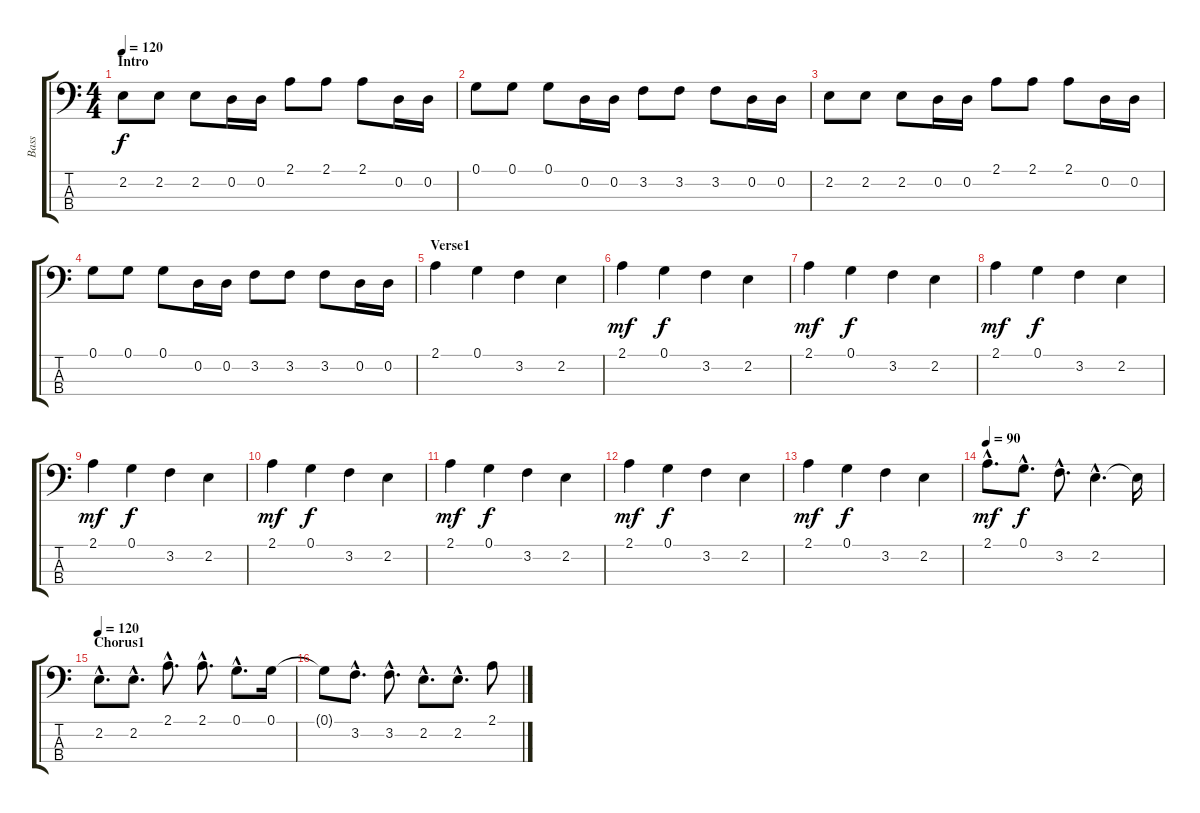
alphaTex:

\track ("Bass" "Bass") {instrument slapbass2}
\staff {score tabs}
\tuning (G2 D2 A1 E1) {hide}
\ts (4 4)
\section ("" "Intro")
\tempo 120
\clef f4
\ks c
2.2.8{dy f instrument slapbass2} 2.2.8 2.2.8 0.2.16 0.2.16 2.1.8 2.1.8 2.1.8 0.2.16 0.2.16 |
0.1.8 0.1.8 0.1.8 0.2.16 0.2.16 3.2.8 3.2.8 3.2.8 0.2.16 0.2.16 |
2.2.8 2.2.8 2.2.8 0.2.16 0.2.16 2.1.8 2.1.8 2.1.8 0.2.16 0.2.16 |
0.1.8 0.1.8 0.1.8 0.2.16 0.2.16 3.2.8 3.2.8 3.2.8 0.2.16 0.2.16 |
\section ("" "Verse1")
2.1.4 0.1.4 3.2.4 2.2.4 |
2.1.4{dy mf} 0.1.4{dy f} 3.2.4 2.2.4 |
2.1.4{dy mf} 0.1.4{dy f} 3.2.4 2.2.4 |
2.1.4{dy mf} 0.1.4{dy f} 3.2.4 2.2.4 |
2.1.4{dy mf} 0.1.4{dy f} 3.2.4 2.2.4 |
2.1.4{dy mf} 0.1.4{dy f} 3.2.4 2.2.4 |
2.1.4{dy mf} 0.1.4{dy f} 3.2.4 2.2.4 |
2.1.4{dy mf} 0.1.4{dy f} 3.2.4 2.2.4 |
2.1.4{dy mf} 0.1.4{dy f} 3.2.4 2.2.4 |
\tempo 90
2.1{hac}.8{d dy mf} 0.1{hac}.8{d dy f} 3.2{hac}.8{d} 2.2{hac}.4{d} 2.2{t}.16 |
\section ("" "Chorus1")
\tempo 120
2.2{hac}.8{d} 2.2{hac}.8{d} 2.1{hac}.8{d} 2.1{hac}.8{d} 0.1{hac}.8{d} 0.1.16 |
0.1{t}.8 3.2{hac}.8{d} 3.2{hac}.8{d} 2.2{hac}.8{d} 2.2{hac}.8{d} 2.1.8
